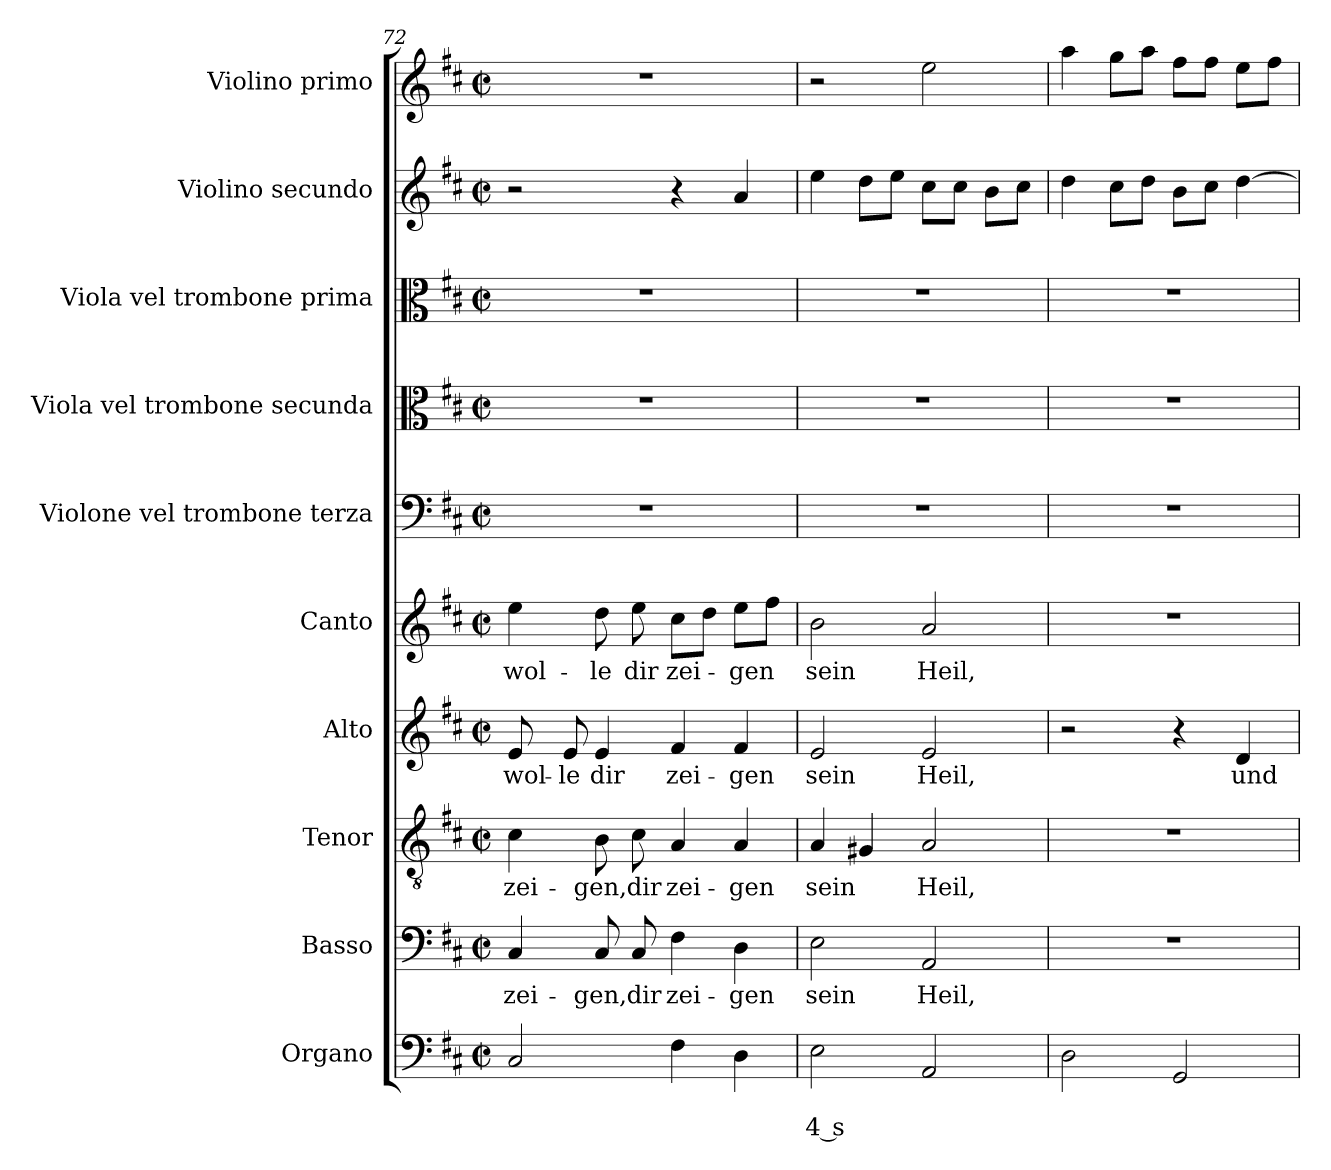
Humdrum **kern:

**kern	**text	**text	**kern	**text	**kern	**text	**kern	**text	**kern	**text	**kern	**kern	**kern	**kern	**kern
*part10	*part10	*part10	*part9	*part9	*part8	*part8	*part7	*part7	*part6	*part6	*part5	*part4	*part3	*part2	*part1
*staff10	*staff10	*staff10	*staff9	*staff9	*staff8	*staff8	*staff7	*staff7	*staff6	*staff6	*staff5	*staff4	*staff3	*staff2	*staff1
*I"Organo	*	*	*I"Basso	*	*I"Tenor	*	*I"Alto	*	*I"Canto	*	*I"Violone vel trombone  terza	*I"Viola vel trombone secunda	*I"Viola vel trombone prima	*I"Violino secundo	*I"Violino primo
*	*	*	*I'B	*	*I'T	*	*I'A	*	*I'C	*	*I'Vn	*I'Va2	*I'Va1	*I'Vi2	*I'Vi1
*clefF4	*	*	*clefF4	*	*clefGv2	*	*clefG2	*	*clefG2	*	*clefF4	*clefC3	*clefC3	*clefG2	*clefG2
*k[f#c#]	*	*	*k[f#c#]	*	*k[f#c#]	*	*k[f#c#]	*	*k[f#c#]	*	*k[f#c#]	*k[f#c#]	*k[f#c#]	*k[f#c#]	*k[f#c#]
*D:	*	*	*D:	*	*D:	*	*D:	*	*D:	*	*D:	*D:	*D:	*D:	*D:
*M2/2	*	*	*M2/2	*	*M2/2	*	*M2/2	*	*M2/2	*	*M2/2	*M2/2	*M2/2	*M2/2	*M2/2
*met(c|)	*	*	*met(c|)	*	*met(c|)	*	*met(c|)	*	*met(c|)	*	*met(c|)	*met(c|)	*met(c|)	*met(c|)	*met(c|)
=72	=72	=72	=72	=72	=72	=72	=72	=72	=72	=72	=72	=72	=72	=72	=72
!	!	!	!	!LO:LY:b	!	!	!	!	!	!	!	!	!	!	!
!	!	!	!	!	!	!LO:LY:b	!	!	!	!	!	!	!	!	!
!	!	!	!	!	!	!	!	!LO:LY:b	!	!	!	!	!	!	!
!	!	!	!	!	!	!	!	!	!	!LO:LY:b	!	!	!	!	!
2C#/	.	.	4C#/	zei-	4c#\	zei-	8e/	wol-	4ee\	wol-	1r	1r	1r	2r	1r
!	!	!	!	!	!	!	!	!LO:LY:b	!	!	!	!	!	!	!
.	.	.	.	.	.	.	8e/	-le	.	.	.	.	.	.	.
!	!	!	!	!LO:LY:b	!	!	!	!	!	!	!	!	!	!	!
!	!	!	!	!	!	!LO:LY:b	!	!	!	!	!	!	!	!	!
!	!	!	!	!	!	!	!	!LO:LY:b	!	!	!	!	!	!	!
!	!	!	!	!	!	!	!	!	!	!LO:LY:b	!	!	!	!	!
.	.	.	8C#/	-gen,	8B\	-gen,	4e/	dir	8dd\	-le	.	.	.	.	.
!	!	!	!	!LO:LY:b	!	!	!	!	!	!	!	!	!	!	!
!	!	!	!	!	!	!LO:LY:b	!	!	!	!	!	!	!	!	!
!	!	!	!	!	!	!	!	!	!	!LO:LY:b	!	!	!	!	!
.	.	.	8C#/	dir	8c#\	dir	.	.	8ee\	dir	.	.	.	.	.
!	!	!	!	!LO:LY:b	!	!	!	!	!	!	!	!	!	!	!
!	!	!	!	!	!	!LO:LY:b	!	!	!	!	!	!	!	!	!
!	!	!	!	!	!	!	!	!LO:LY:b	!	!	!	!	!	!	!
!	!	!	!	!	!	!	!	!	!	!LO:LY:b	!	!	!	!	!
4F#\	.	.	4F#\	zei-	4A/	zei-	4f#/	zei-	8cc#\L	zei-	.	.	.	4r	.
.	.	.	.	.	.	.	.	.	8dd\J	.	.	.	.	.	.
!	!	!	!	!LO:LY:b	!	!	!	!	!	!	!	!	!	!	!
!	!	!	!	!	!	!LO:LY:b	!	!	!	!	!	!	!	!	!
!	!	!	!	!	!	!	!	!LO:LY:b	!	!	!	!	!	!	!
!	!	!	!	!	!	!	!	!	!	!LO:LY:b	!	!	!	!	!
4D\	.	.	4D\	-gen	4A/	-gen	4f#/	-gen	8ee\L	-gen	.	.	.	4a/	.
.	.	.	.	.	.	.	.	.	8ff#\J	.	.	.	.	.	.
=73	=73	=73	=73	=73	=73	=73	=73	=73	=73	=73	=73	=73	=73	=73	=73
!	!	!LO:LY:b	!	!	!	!	!	!	!	!	!	!	!	!	!
!	!	!	!	!LO:LY:b	!	!	!	!	!	!	!	!	!	!	!
!	!	!	!	!	!	!LO:LY:b	!	!	!	!	!	!	!	!	!
!	!	!	!	!	!	!	!	!LO:LY:b	!	!	!	!	!	!	!
!	!	!	!	!	!	!	!	!	!	!LO:LY:b	!	!	!	!	!
2E\	.	4 s	2E\	sein	4A/	sein	2e/	sein	2b\	sein	1r	1r	1r	4ee\	2r
.	.	.	.	.	4G#X/	.	.	.	.	.	.	.	.	8dd\L	.
.	.	.	.	.	.	.	.	.	.	.	.	.	.	8ee\J	.
!	!	!	!	!LO:LY:b	!	!	!	!	!	!	!	!	!	!	!
!	!	!	!	!	!	!LO:LY:b	!	!	!	!	!	!	!	!	!
!	!	!	!	!	!	!	!	!LO:LY:b	!	!	!	!	!	!	!
!	!	!	!	!	!	!	!	!	!	!LO:LY:b	!	!	!	!	!
2AA/	.	.	2AA/	Heil,	2A/	Heil,	2e/	Heil,	2a/	Heil,	.	.	.	8cc#\L	2ee\
.	.	.	.	.	.	.	.	.	.	.	.	.	.	8cc#\J	.
.	.	.	.	.	.	.	.	.	.	.	.	.	.	8b\L	.
.	.	.	.	.	.	.	.	.	.	.	.	.	.	8cc#\J	.
!!LO:LB:g=z
=74	=74	=74	=74	=74	=74	=74	=74	=74	=74	=74	=74	=74	=74	=74	=74
2D\	.	.	1r	.	1r	.	2r	.	1r	.	1r	1r	1r	4dd\	4aa\
.	.	.	.	.	.	.	.	.	.	.	.	.	.	8cc#\L	8gg\L
.	.	.	.	.	.	.	.	.	.	.	.	.	.	8dd\J	8aa\J
2GG/	.	.	.	.	.	.	4r	.	.	.	.	.	.	8b\L	8ff#\L
.	.	.	.	.	.	.	.	.	.	.	.	.	.	8cc#\J	8ff#\J
!	!	!	!	!	!	!	!	!LO:LY:b	!	!	!	!	!	!	!
.	.	.	.	.	.	.	4d/	und	.	.	.	.	.	[4dd\	8ee\L
.	.	.	.	.	.	.	.	.	.	.	.	.	.	.	8ff#\J
=	=	=	=	=	=	=	=	=	=	=	=	=	=	=	=
*-	*-	*-	*-	*-	*-	*-	*-	*-	*-	*-	*-	*-	*-	*-	*-
